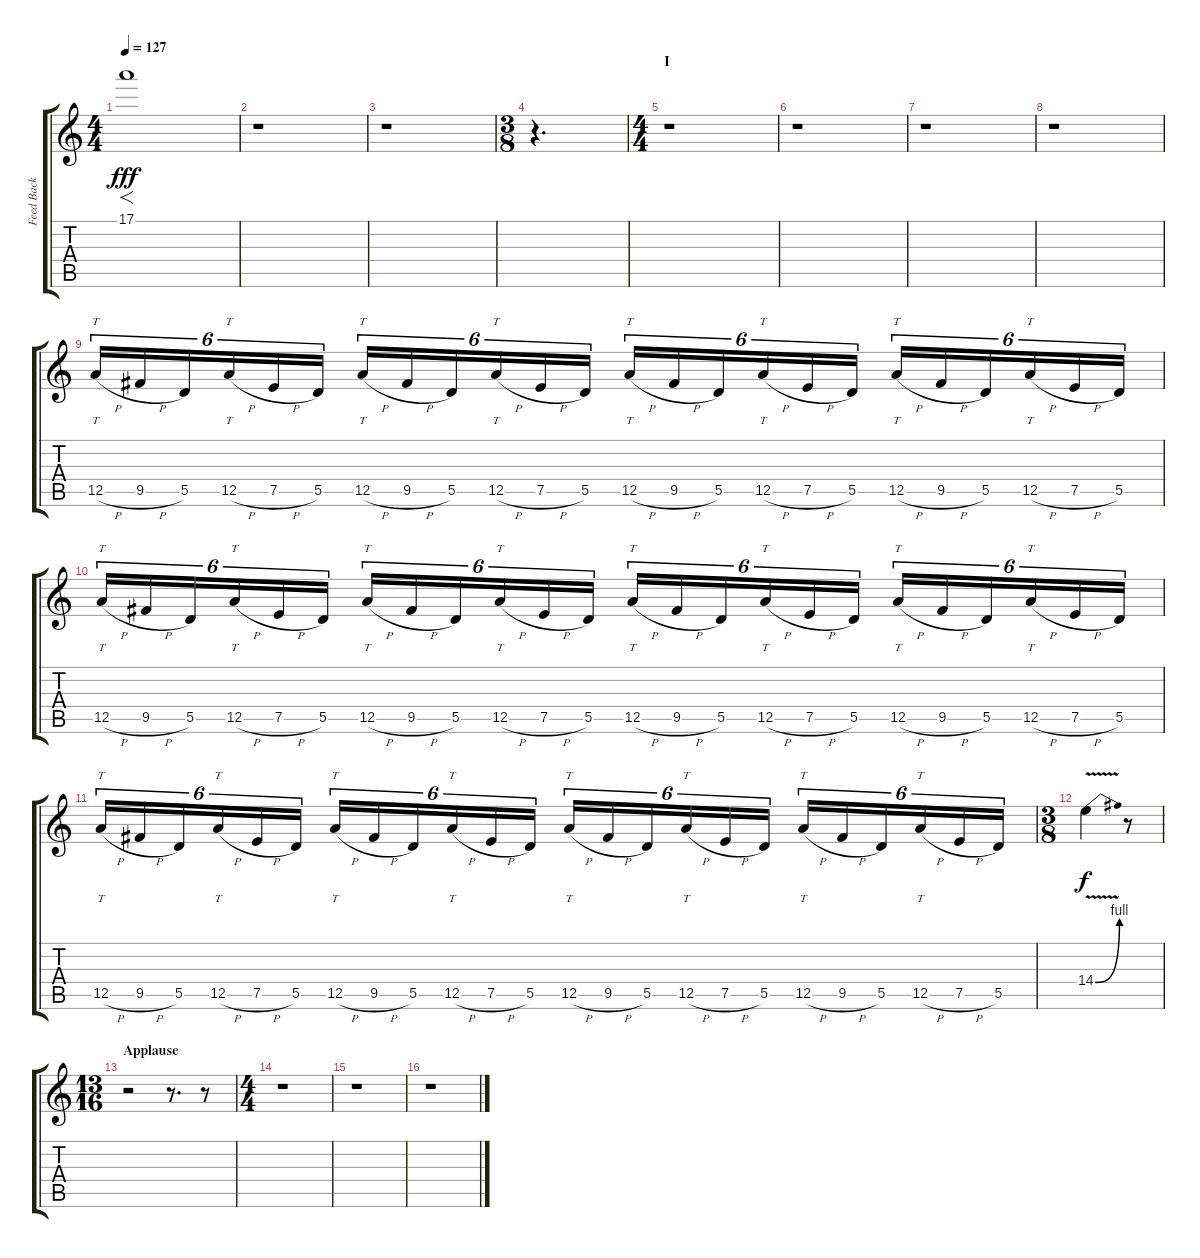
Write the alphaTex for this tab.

\track ("Feed Back" "Feed Back") {instrument distortionguitar}
\staff {score tabs}
\tuning (E4 B3 G3 D3 A2 E2) {hide}
\ts (4 4)
\tempo 127
\clef g2
\ks c
17.1.1{f dy fff} |
r.1 |
r.1 |
\ts (3 8)
r.4{d} |
\ts (4 4)
\section ("" "I")
r.1 |
r.1 |
r.1 |
r.1 |
12.5{h}.16{tt tu (6 4) volume 15} 9.5{h}.16{tu (6 4)} 5.5.16{tu (6 4)} 12.5{h}.16{tt tu (6 4)} 7.5{h}.16{tu (6 4)} 5.5.16{tu (6 4)} 12.5{h}.16{tt tu (6 4)} 9.5{h}.16{tu (6 4)} 5.5.16{tu (6 4)} 12.5{h}.16{tt tu (6 4)} 7.5{h}.16{tu (6 4)} 5.5.16{tu (6 4)} 12.5{h}.16{tt tu (6 4)} 9.5{h}.16{tu (6 4)} 5.5.16{tu (6 4)} 12.5{h}.16{tt tu (6 4)} 7.5{h}.16{tu (6 4)} 5.5.16{tu (6 4)} 12.5{h}.16{tt tu (6 4)} 9.5{h}.16{tu (6 4)} 5.5.16{tu (6 4)} 12.5{h}.16{tt tu (6 4)} 7.5{h}.16{tu (6 4)} 5.5.16{tu (6 4)} |
12.5{h}.16{tt tu (6 4)} 9.5{h}.16{tu (6 4)} 5.5.16{tu (6 4)} 12.5{h}.16{tt tu (6 4)} 7.5{h}.16{tu (6 4)} 5.5.16{tu (6 4)} 12.5{h}.16{tt tu (6 4)} 9.5{h}.16{tu (6 4)} 5.5.16{tu (6 4)} 12.5{h}.16{tt tu (6 4)} 7.5{h}.16{tu (6 4)} 5.5.16{tu (6 4)} 12.5{h}.16{tt tu (6 4)} 9.5{h}.16{tu (6 4)} 5.5.16{tu (6 4)} 12.5{h}.16{tt tu (6 4)} 7.5{h}.16{tu (6 4)} 5.5.16{tu (6 4)} 12.5{h}.16{tt tu (6 4)} 9.5{h}.16{tu (6 4)} 5.5.16{tu (6 4)} 12.5{h}.16{tt tu (6 4)} 7.5{h}.16{tu (6 4)} 5.5.16{tu (6 4)} |
12.5{h}.16{tt tu (6 4)} 9.5{h}.16{tu (6 4)} 5.5.16{tu (6 4)} 12.5{h}.16{tt tu (6 4)} 7.5{h}.16{tu (6 4)} 5.5.16{tu (6 4)} 12.5{h}.16{tt tu (6 4)} 9.5{h}.16{tu (6 4)} 5.5.16{tu (6 4)} 12.5{h}.16{tt tu (6 4)} 7.5{h}.16{tu (6 4)} 5.5.16{tu (6 4)} 12.5{h}.16{tt tu (6 4)} 9.5{h}.16{tu (6 4)} 5.5.16{tu (6 4)} 12.5{h}.16{tt tu (6 4)} 7.5{h}.16{tu (6 4)} 5.5.16{tu (6 4)} 12.5{h}.16{tt tu (6 4)} 9.5{h}.16{tu (6 4)} 5.5.16{tu (6 4)} 12.5{h}.16{tt tu (6 4)} 7.5{h}.16{tu (6 4)} 5.5.16{tu (6 4)} |
\ts (3 8)
14.4{be (bend 0 0 60 4) v}.4{dy f} r.8 |
\ts (13 16)
\section ("" "Applause")
r.2 r.8{d} r.8 |
\ts (4 4)
r.1 |
r.1 |
r.1
